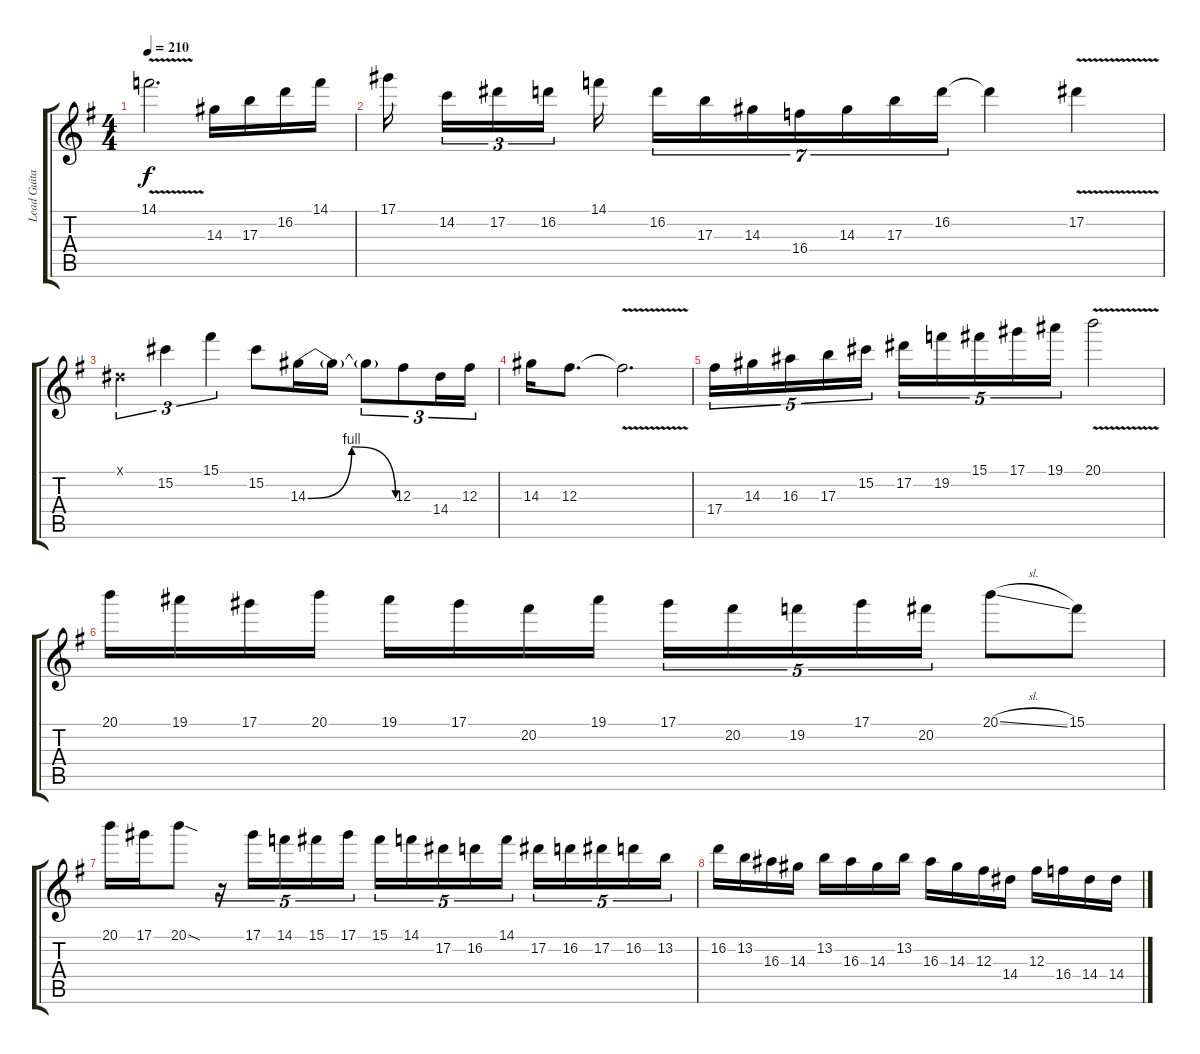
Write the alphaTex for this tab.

\track ("Lead Guitar I (Malmsteen)" "Lead Guita") {instrument distortionguitar}
\staff {score tabs}
\tuning (Eb4 Bb3 Gb3 Db3 Ab2 Eb2) {hide}
\ts (4 4)
\tempo 210
\clef g2
\ks g
14.1{v t}.2{d dy f} 14.3.16 17.3.16 16.2.16 14.1.16 |
17.1.16{beam splitsecondary} 14.2.16{tu (3 2)} 17.2.16{tu (3 2)} 16.2.16{tu (3 2) beam splitsecondary} 14.1.16 16.2.16{tu (7 4)} 17.3.16{tu (7 4)} 14.3.16{tu (7 4)} 16.4.16{tu (7 4)} 14.3.16{tu (7 4)} 17.3.16{tu (7 4)} 16.2.16{tu (7 4)} 16.2{t}.4 17.2{v}.4 |
0.1{x}.4{tu (3 2)} 15.2.4{tu (3 2)} 15.1.4{tu (3 2)} 15.2.8 14.3{be (bendrelease 0 0 20 4 45 4 60 0)}.16 14.3{t}.16 14.3{t}.8{tu (3 2)} 12.3.8{tu (3 2)} 14.4.16{tu (3 2)} 12.3.16{tu (3 2)} |
14.3.16 12.3.8{d} 12.3{v t}.2{d} |
17.4.16{tu (5 4)} 14.3.16{tu (5 4)} 16.3.16{tu (5 4)} 17.3.16{tu (5 4)} 15.2.16{tu (5 4)} 17.2.16{tu (5 4)} 19.2.16{tu (5 4)} 15.1.16{tu (5 4)} 17.1.16{tu (5 4)} 19.1.16{tu (5 4)} 20.1{v}.2 |
20.1.16 19.1.16 17.1.16 20.1.16 19.1.16 17.1.16 20.2.16 19.1.16 17.1.16{tu (5 4)} 20.2.16{tu (5 4)} 19.2.16{tu (5 4)} 17.1.16{tu (5 4)} 20.2.16{tu (5 4)} 20.1{sl}.8 15.1.8 |
20.1.16 17.1.16 20.1{sod}.8 r.16{tu (5 4)} 17.1.16{tu (5 4)} 14.1.16{tu (5 4)} 15.1.16{tu (5 4)} 17.1.16{tu (5 4)} 15.1.16{tu (5 4)} 14.1.16{tu (5 4)} 17.2.16{tu (5 4)} 16.2.16{tu (5 4)} 14.1.16{tu (5 4)} 17.2.16{tu (5 4)} 16.2.16{tu (5 4)} 17.2.16{tu (5 4)} 16.2.16{tu (5 4)} 13.2.16{tu (5 4)} |
16.2.16 13.2.16 16.3.16 14.3.16 13.2.16 16.3.16 14.3.16 13.2.16 16.3.16 14.3.16 12.3.16 14.4.16 12.3.16 16.4.16 14.4.16 14.4.16
